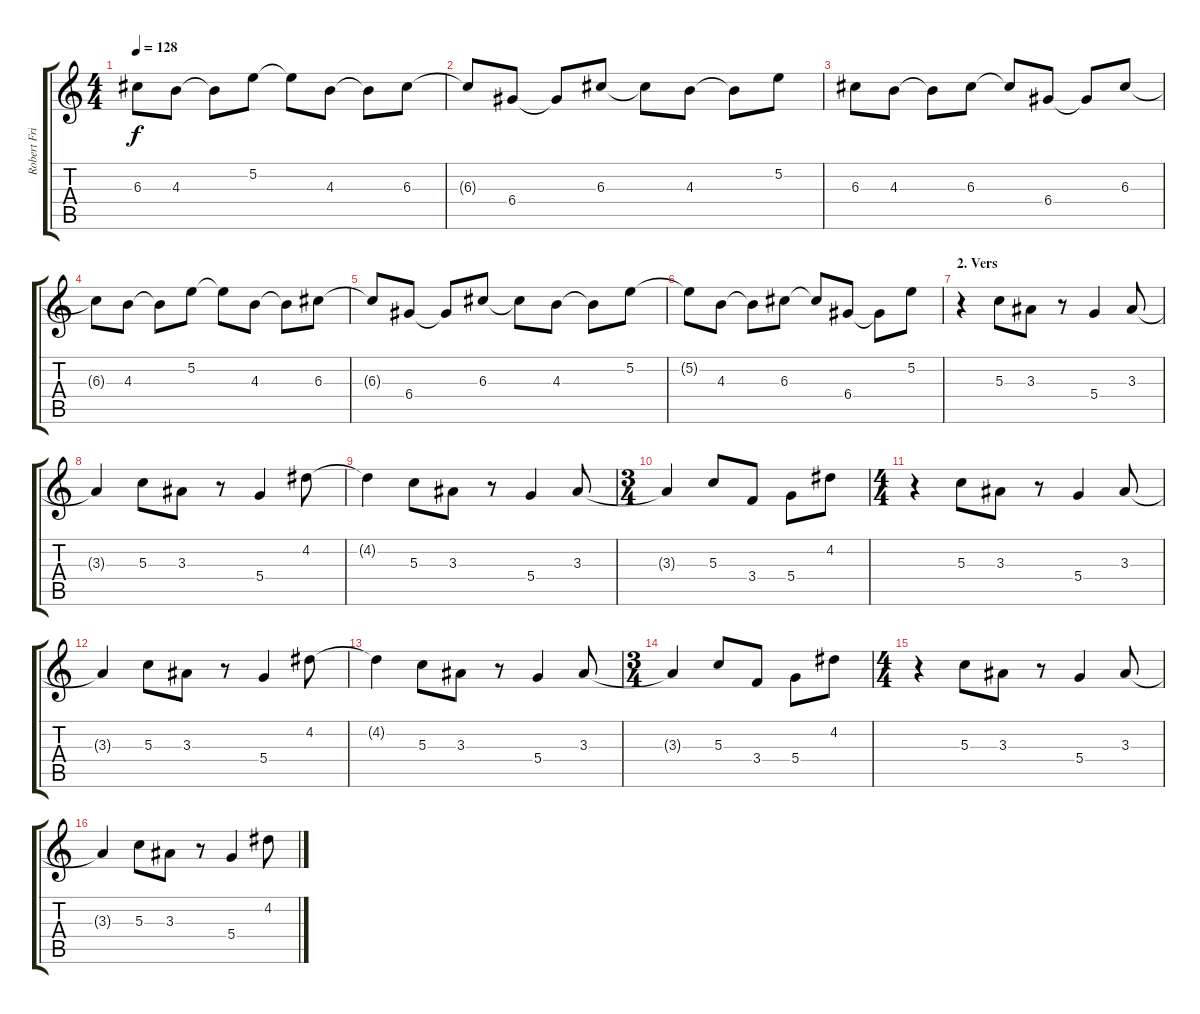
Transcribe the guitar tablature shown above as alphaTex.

\track ("Robert Fripp" "Robert Fri") {instrument electricguitarclean}
\staff {score tabs}
\tuning (E4 B3 G3 D3 A2 E2) {hide}
\ts (4 4)
\tempo 128
\clef g2
\ks c
6.3{t}.8{dy f} 4.3.8 4.3{t}.8 5.2.8 5.2{t}.8 4.3.8 4.3{t}.8 6.3.8 |
6.3{t}.8 6.4.8 6.4{t}.8 6.3.8 6.3{t}.8 4.3.8 4.3{t}.8 5.2.8 |
6.3.8 4.3.8 4.3{t}.8 6.3.8 6.3{t}.8 6.4.8 6.4{t}.8 6.3.8 |
6.3{t}.8 4.3.8 4.3{t}.8 5.2.8 5.2{t}.8 4.3.8 4.3{t}.8 6.3.8 |
6.3{t}.8 6.4.8 6.4{t}.8 6.3.8 6.3{t}.8 4.3.8 4.3{t}.8 5.2.8 |
5.2{t}.8 4.3.8 4.3{t}.8 6.3.8 6.3{t}.8 6.4.8 6.4{t}.8 5.2.8 |
\section ("" "2. Vers")
r.4 5.3.8 3.3.8 r.8 5.4.4 3.3.8 |
3.3{t}.4 5.3.8 3.3.8 r.8 5.4.4 4.2.8 |
4.2{t}.4 5.3.8 3.3.8 r.8 5.4.4 3.3.8 |
\ts (3 4)
3.3{t}.4 5.3.8 3.4.8 5.4.8 4.2.8 |
\ts (4 4)
r.4 5.3.8 3.3.8 r.8 5.4.4 3.3.8 |
3.3{t}.4 5.3.8 3.3.8 r.8 5.4.4 4.2.8 |
4.2{t}.4 5.3.8 3.3.8 r.8 5.4.4 3.3.8 |
\ts (3 4)
3.3{t}.4 5.3.8 3.4.8 5.4.8 4.2.8 |
\ts (4 4)
r.4 5.3.8 3.3.8 r.8 5.4.4 3.3.8 |
3.3{t}.4 5.3.8 3.3.8 r.8 5.4.4 4.2.8
